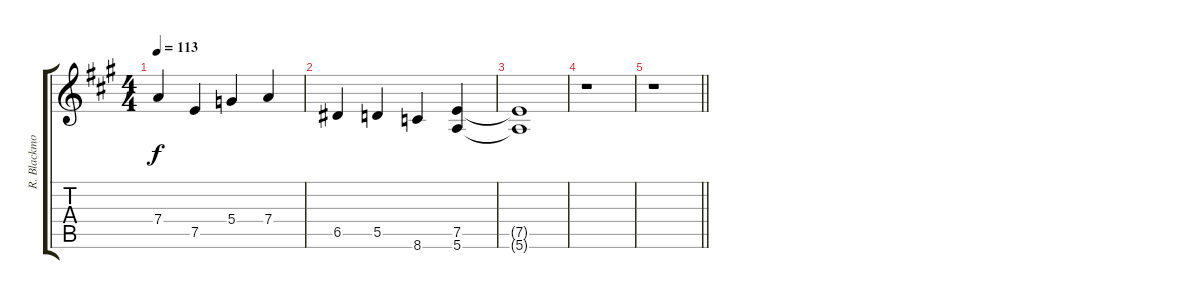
\track ("R. Blackmore links" "R. Blackmo") {instrument overdrivenguitar}
\staff {score tabs}
\tuning (E4 B3 G3 D3 A2 E2) {hide}
\ts (4 4)
\tempo 113
\clef g2
\ks a
7.4{t}.4{dy f} 7.5.4 5.4.4 7.4.4 |
6.5.4 5.5.4 8.6.4 (7.5 5.6).4 |
(7.5{t} 5.6{t}).1 |
r.1 |
\barLineRight lightlight
r.1
